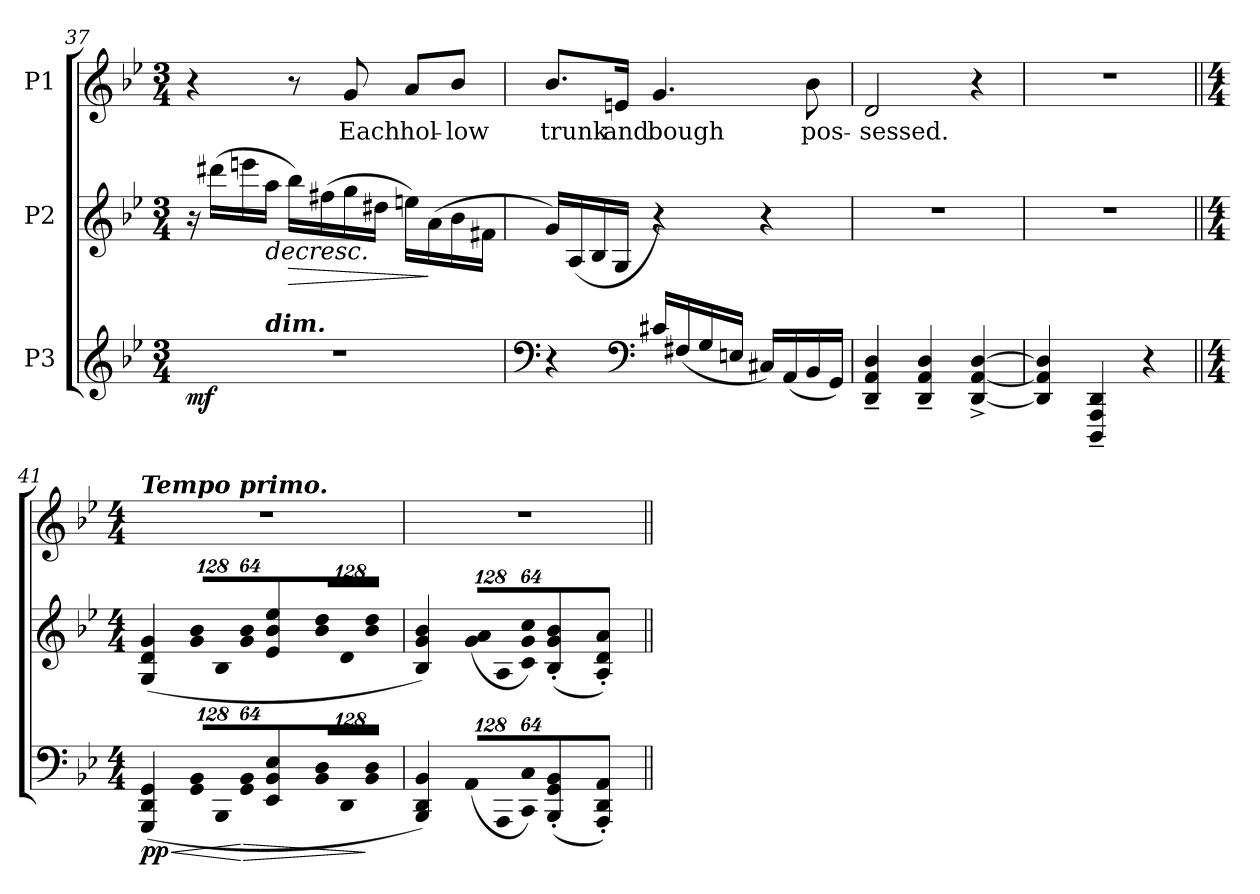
**kern	**dynam	**kern	**dynam	**kern	**text
*part3	*part3	*part2	*part2	*part1	*part1
*staff3	*staff3	*staff2	*staff2	*staff1	*staff1
*I"P3	*	*I"P2	*	*I"P1	*
!!LO:LB:g=z
*clefG2	*	*clefG2	*	*clefG2	*
*k[b-e-]	*	*k[b-e-]	*	*k[b-e-]	*
*B-:	*	*B-:	*	*B-:	*
*M3/4	*	*M3/4	*	*M3/4	*
=37	=37	=37	=37	=37	=37
!LO:N:vis=1	!	!	!	!	!
*^	*	*	*	*	*
2.r	8.ryy	mf	16r	.	4r	.
.	.	.	(16ddd#Xi\LL	.	.	.
.	.	.	16eeeni\	.	.	.
!	!LO:TX:a:Bi:t=dim.	!	!	!	!	!
!	!	!	!	!LO:HP:b	!	!
.	2ryy	.	16aai\JJ	>	.	.
!	!	!	!	!LO:HP:b	!	!
.	.	.	16bb-i\LL)	>	8r	.
.	.	.	(16ff#Xi\	.	.	.
!	!	!	!	!	!	!LO:LY:b:color=#000000
.	.	.	16ggi\	.	8gi/	Each
.	.	.	16dd#Xi\JJ	.	.	.
!	!	!	!	!	!	!LO:LY:b:color=#000000
.	.	.	16eeni\LL)	.	8ai/L	hol-
.	.	.	(16ai\	] ]	.	.
!	!	!	!	!	!	!LO:LY:b:color=#000000
.	.	.	16b-i\	.	8b-i/J	-low
.	16ryy	.	16f#Xi\JJ	.	.	.
*v	*v	*	*	*	*	*
=38	=38	=38	=38	=38	=38
*^	*	*	*	*	*
!	!	!	!	!	!	!LO:LY:b:color=#000000
*v	*v	*	*	*	*	*
4r	.	16gi/LL)	.	8.b-i/L	trunk
.	.	(16Ai/	.	.	.
.	.	16B-i/	.	.	.
!	!	!	!	!	!LO:LY:b:color=#000000
.	.	16Gi/JJ	.	16eni/Jk	and
*clefF4	*	*	*	*	*
!	!	!	!	!	!LO:LY:b:color=#000000
16c#Xi/LL	.	4r)	.	4.gi/	bough
(16F#Xi/	.	.	.	.	.
16Gi/	.	.	.	.	.
16Eni/JJ	.	.	.	.	.
16C#Xi/LL)	.	4r	.	.	.
(16AAi/	.	.	.	.	.
!	!	!	!	!	!LO:LY:b:color=#000000
16BB-i/	.	.	.	8b-i\	pos-
16GGi/JJ)	.	.	.	.	.
=39	=39	=39	=39	=39	=39
!	!	!LO:N:vis=1	!	!	!
!	!	!	!	!	!LO:LY:b:color=#000000
4DDi/~ 4AAi~ 4Di~	.	2.r	.	2di/	-sessed.
4DDi/~ 4AAi~ 4Di~	.	.	.	.	.
[4DDi/^ [4AAi^ [4Di^	.	.	.	4r	.
=40	=40	=40	=40	=40	=40
!	!	!LO:N:vis=1	!	!LO:N:vis=1	!
4DDi/] 4AAi] 4Di]	.	2.r	.	2.r	.
4DDDi/~ 4AAAi~ 4DDi~	.	.	.	.	.
4r	.	.	.	.	.
!!LO:PB:g=z
=41||	=41||	=41||	=41||	=41||	=41||
*M4/4	*	*M4/4	*	*M4/4	*
!	!	!	!	!LO:TX:a:Bi:t=Tempo primo.	!
!	!LO:HP:b	!	!	!	!
(4GGGi/ 4DDi 4GGi	< pp	(4Gi/ 4di 4gi	.	1r	.
*Xbrackettup	*	*	*	*	*
!LO:N:vis=8	!	!	!	!	!
*	*	*Xbrackettup	*	*	*
!	!	!LO:N:vis=8	!	!	!
1024%85GGi/ 1024%85BB-iL	.	1024%85gi/ 1024%85b-iL	.	.	.
!LO:N:vis=8	!	!LO:N:vis=8	!	!	!
1024%85BBB-i/	.	1024%85B-i/	.	.	.
!LO:N:vis=8	!LO:HP:n=1:b	!LO:N:vis=8	!	!	!
512%43GGi/ 512%43BB-iJ	[ >	512%43gi/ 512%43b-iJ	.	.	.
4EE-i/ 4BB-i 4E-i	.	4e-i/ 4b-i 4ee-i	.	.	.
!LO:N:vis=8	!	!LO:N:vis=8	!	!	!
1024%85BB-i/ 1024%85DiL	.	1024%85b-i/ 1024%85ddiL	.	.	.
!LO:N:vis=8	!	!LO:N:vis=8	!	!	!
1024%85DDi/	.	1024%85di/	.	.	.
!LO:N:vis=8	!	!LO:N:vis=8	!	!	!
512%43BB-i/ 512%43DiJ	]	512%43b-i/ 512%43ddiJ	.	.	.
=42	=42	=42	=42	=42	=42
4BBB-i/ 4DDi 4BB-i)	.	4B-i/ 4gi 4b-i)	.	1r	.
!LO:N:vis=8	!	!LO:N:vis=8	!	!	!
(1024%85AAi/L	.	(1024%85gi/ 1024%85aiL	.	.	.
!LO:N:vis=8	!	!LO:N:vis=8	!	!	!
1024%85AAAi/	.	1024%85Ai/	.	.	.
!LO:N:vis=8	!	!LO:N:vis=8	!	!	!
512%43CCi/ 512%43CiJ)	.	512%43ci/ 512%43gi 512%43cciJ)	.	.	.
(4BBB-i/' 4GGi' 4BB-i'	.	(4B-i/' 4gi' 4b-i'	.	.	.
4AAAi/' 4DDi' 4AAi')	.	4Ai/' 4di' 4ai')	.	.	.
=||	=||	=||	=||	=||	=||
*-	*-	*-	*-	*-	*-
